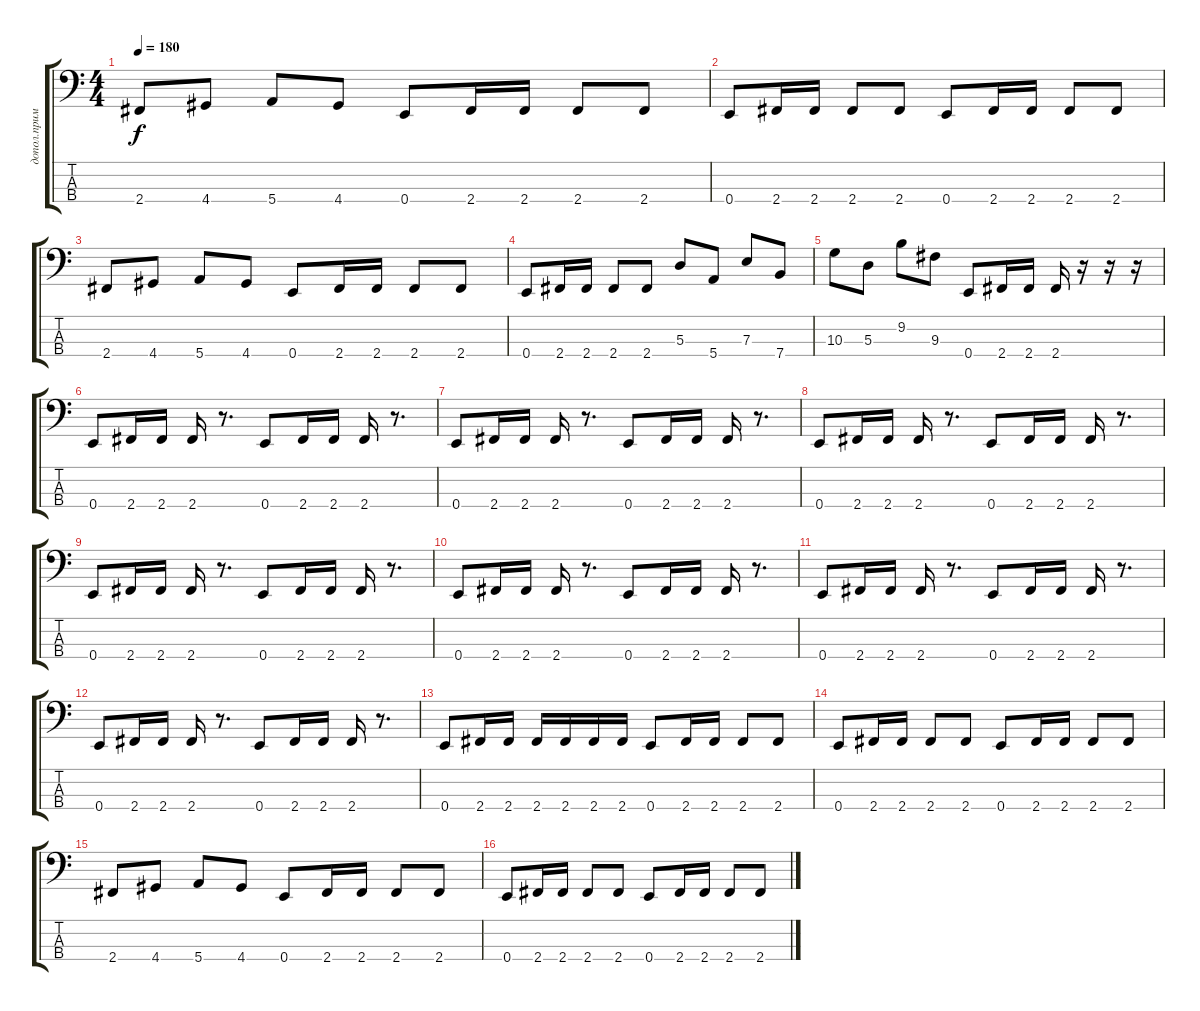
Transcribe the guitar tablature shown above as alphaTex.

\track ("допол.примочка" "допол.прим") {instrument electricbasspick}
\staff {score tabs}
\tuning (G2 D2 A1 E1) {hide}
\ts (4 4)
\tempo 180
\clef f4
\ks c
2.4.8{dy f} 4.4.8 5.4.8 4.4.8 0.4.8 2.4.16 2.4.16 2.4.8 2.4.8 |
0.4.8 2.4.16 2.4.16 2.4.8 2.4.8 0.4.8 2.4.16 2.4.16 2.4.8 2.4.8 |
2.4.8 4.4.8 5.4.8 4.4.8 0.4.8 2.4.16 2.4.16 2.4.8 2.4.8 |
0.4.8 2.4.16 2.4.16 2.4.8 2.4.8 5.3.8 5.4.8 7.3.8 7.4.8 |
10.3.8 5.3.8 9.2.8 9.3.8 0.4.8 2.4.16 2.4.16 2.4.16 r.16 r.16 r.16 |
0.4.8 2.4.16 2.4.16 2.4.16 r.8{d} 0.4.8 2.4.16 2.4.16 2.4.16 r.8{d} |
0.4.8 2.4.16 2.4.16 2.4.16 r.8{d} 0.4.8 2.4.16 2.4.16 2.4.16 r.8{d} |
0.4.8 2.4.16 2.4.16 2.4.16 r.8{d} 0.4.8 2.4.16 2.4.16 2.4.16 r.8{d} |
0.4.8 2.4.16 2.4.16 2.4.16 r.8{d} 0.4.8 2.4.16 2.4.16 2.4.16 r.8{d} |
0.4.8 2.4.16 2.4.16 2.4.16 r.8{d} 0.4.8 2.4.16 2.4.16 2.4.16 r.8{d} |
0.4.8 2.4.16 2.4.16 2.4.16 r.8{d} 0.4.8 2.4.16 2.4.16 2.4.16 r.8{d} |
0.4.8 2.4.16 2.4.16 2.4.16 r.8{d} 0.4.8 2.4.16 2.4.16 2.4.16 r.8{d} |
0.4.8 2.4.16 2.4.16 2.4.16 2.4.16 2.4.16 2.4.16 0.4.8 2.4.16 2.4.16 2.4.8 2.4.8 |
0.4.8 2.4.16 2.4.16 2.4.8 2.4.8 0.4.8 2.4.16 2.4.16 2.4.8 2.4.8 |
2.4.8 4.4.8 5.4.8 4.4.8 0.4.8 2.4.16 2.4.16 2.4.8 2.4.8 |
0.4.8 2.4.16 2.4.16 2.4.8 2.4.8 0.4.8 2.4.16 2.4.16 2.4.8 2.4.8
